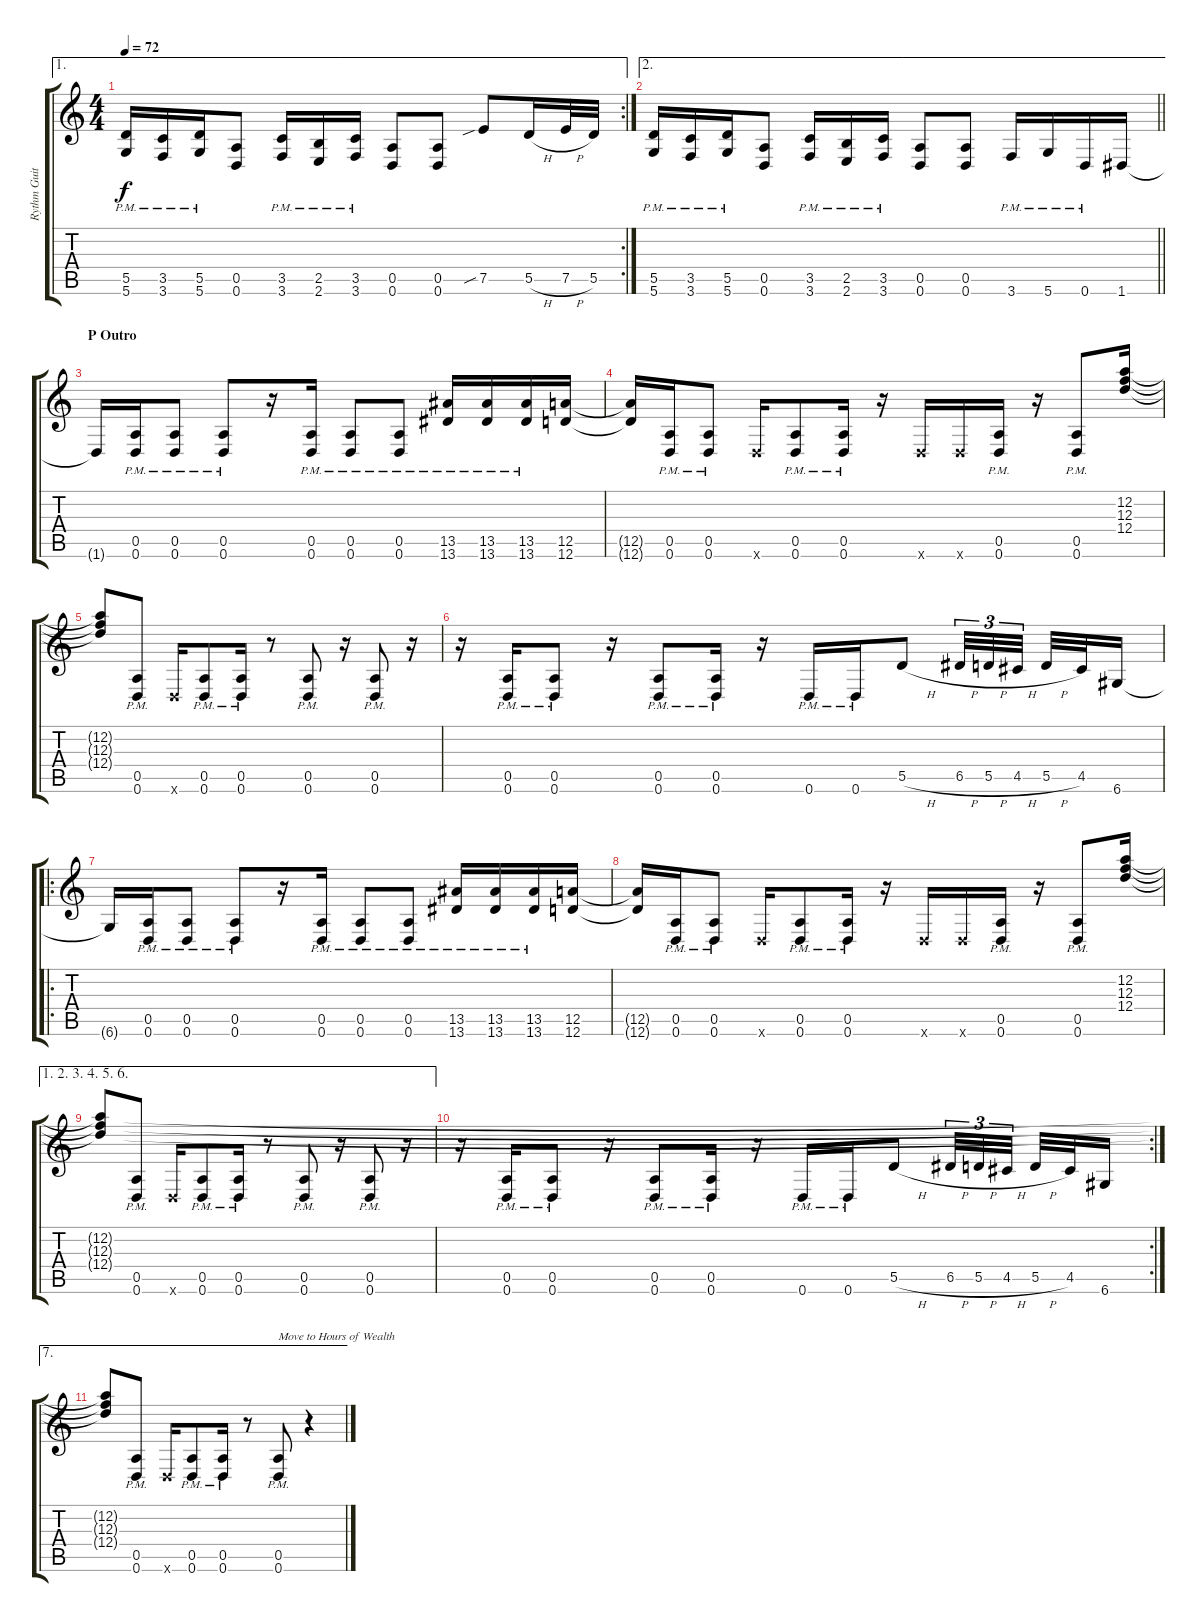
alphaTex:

\track ("Rythm Guitar" "Rythm Guit") {instrument overdrivenguitar}
\staff {score tabs}
\tuning (E4 A3 F3 D3 A2 D2) {hide}
\ae 1
\rc 2
\ts (4 4)
\tempo 72
\clef g2
\ks c
(5.5{pm} 5.6{pm}).16{dy f} (3.5{pm} 3.6{pm}).16 (5.5{pm} 5.6{pm}).16 (0.5 0.6).8 (3.5{pm} 3.6{pm}).16 (2.5{pm} 2.6{pm}).16 (3.5{pm} 3.6{pm}).16 (0.5 0.6).8 (0.5 0.6).8 7.5{sib}.8 5.5{h}.16 7.5{h}.32 5.5.32 |
\ae 2
\barLineRight lightlight
(5.5{pm} 5.6{pm}).16{instrument distortionguitar} (3.5{pm} 3.6{pm}).16 (5.5{pm} 5.6{pm}).16 (0.5 0.6).8 (3.5{pm} 3.6{pm}).16 (2.5{pm} 2.6{pm}).16 (3.5{pm} 3.6{pm}).16 (0.5 0.6).8 (0.5 0.6).8 3.6{pm}.16 5.6{pm}.16 0.6{pm}.16 1.6.16 |
\section ("" "P Outro")
1.6{t}.16 (0.5{pm} 0.6{pm}).16 (0.5{pm} 0.6{pm}).8 (0.5{pm} 0.6{pm}).8 r.16 (0.5{pm} 0.6{pm}).16 (0.5{pm} 0.6{pm}).8 (0.5{pm} 0.6{pm}).8 (13.5{pm} 13.6{pm}).16 (13.5{pm} 13.6{pm}).16 (13.5{pm} 13.6{pm}).16 (12.5 12.6).16 |
(12.5{t} 12.6{t}).16 (0.5{pm} 0.6{pm}).16 (0.5{pm} 0.6{pm}).8 0.6{x}.16 (0.5{pm} 0.6{pm}).8 (0.5{pm} 0.6{pm}).16 r.16 0.6{x}.16 0.6{x}.16 (0.5{pm} 0.6{pm}).16 r.16 (0.5{pm} 0.6{pm}).8 (12.2 12.3 12.4).16 |
(12.2{t} 12.3{t} 12.4{t}).8 (0.5{pm} 0.6{pm}).8 0.6{x}.16 (0.5{pm} 0.6{pm}).8 (0.5{pm} 0.6{pm}).16 r.8 (0.5{pm} 0.6{pm}).8 r.16 (0.5{pm} 0.6{pm}).8 r.16 |
r.16 (0.5{pm} 0.6{pm}).16 (0.5{pm} 0.6{pm}).8 r.16 (0.5{pm} 0.6{pm}).8 (0.5{pm} 0.6{pm}).16 r.16 0.6{pm}.16 0.6{pm}.16 5.5{h}.8 6.5{h}.32{tu (3 2)} 5.5{h}.32{tu (3 2)} 4.5{h}.32{tu (3 2) beam splitsecondary} 5.5{h}.32 4.5.32 6.6.16 |
\ro
6.6{t}.16 (0.5{pm} 0.6{pm}).16 (0.5{pm} 0.6{pm}).8 (0.5{pm} 0.6{pm}).8 r.16 (0.5{pm} 0.6{pm}).16 (0.5{pm} 0.6{pm}).8 (0.5{pm} 0.6{pm}).8 (13.5{pm} 13.6{pm}).16 (13.5{pm} 13.6{pm}).16 (13.5{pm} 13.6{pm}).16 (12.5 12.6).16 |
(12.5{t} 12.6{t}).16 (0.5{pm} 0.6{pm}).16 (0.5{pm} 0.6{pm}).8 0.6{x}.16 (0.5{pm} 0.6{pm}).8 (0.5{pm} 0.6{pm}).16 r.16 0.6{x}.16 0.6{x}.16 (0.5{pm} 0.6{pm}).16 r.16 (0.5{pm} 0.6{pm}).8 (12.2 12.3 12.4).16 |
\ae (1 2 3 4 5 6)
(12.2{t} 12.3{t} 12.4{t}).8 (0.5{pm} 0.6{pm}).8 0.6{x}.16 (0.5{pm} 0.6{pm}).8 (0.5{pm} 0.6{pm}).16 r.8 (0.5{pm} 0.6{pm}).8 r.16 (0.5{pm} 0.6{pm}).8 r.16 |
\rc 2
r.16 (0.5{pm} 0.6{pm}).16 (0.5{pm} 0.6{pm}).8 r.16 (0.5{pm} 0.6{pm}).8 (0.5{pm} 0.6{pm}).16 r.16 0.6{pm}.16 0.6{pm}.16 5.5{h}.8 6.5{h}.32{tu (3 2)} 5.5{h}.32{tu (3 2)} 4.5{h}.32{tu (3 2) beam splitsecondary} 5.5{h}.32 4.5.32 6.6.16 |
\ae 7
(12.2{t} 12.3{t} 12.4{t}).8 (0.5{pm} 0.6{pm}).8 0.6{x}.16 (0.5{pm} 0.6{pm}).8 (0.5{pm} 0.6{pm}).16 r.8 (0.5{pm} 0.6{pm}).8{txt "Move to Hours of Wealth"} r.4
